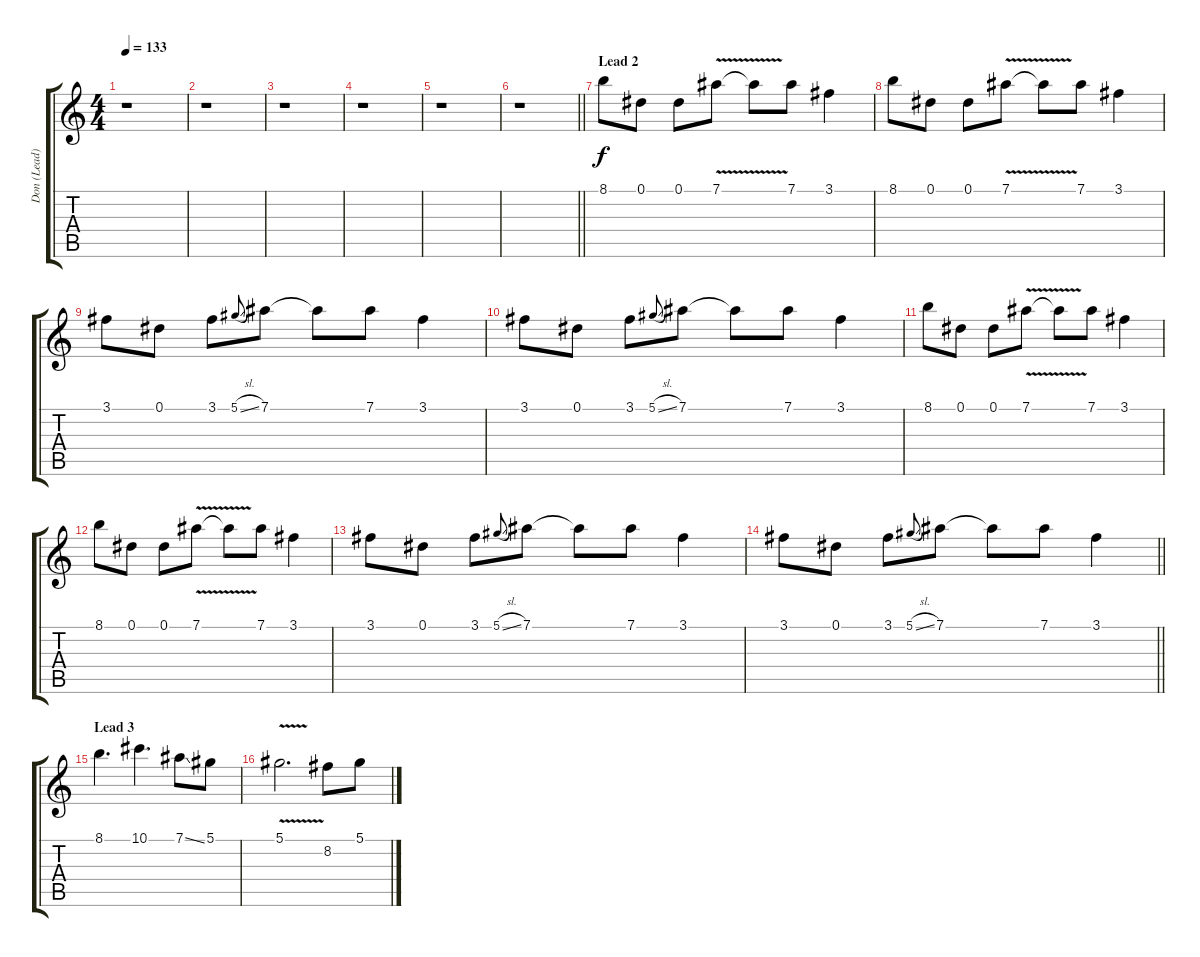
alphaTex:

\track ("Don (Lead)" "Don (Lead)") {instrument distortionguitar}
\staff {score tabs}
\tuning (Eb4 Bb3 Gb3 Db3 Ab2 Eb2) {hide}
\ts (4 4)
\tempo 133
\clef g2
\ks c
r.1{dy f} |
r.1 |
r.1 |
r.1 |
r.1 |
\barLineRight lightlight
r.1 |
\section ("" "Lead 2")
8.1.8{volume 12} 0.1.8 0.1.8 7.1{v}.8 7.1{t}.8 7.1.8 3.1.4 |
8.1.8 0.1.8 0.1.8 7.1{v}.8 7.1{t}.8 7.1.8 3.1.4 |
3.1.8 0.1.8 3.1.8 5.1{sl}.8{gr onbeat} 7.1.8 7.1{t}.8 7.1.8 3.1.4 |
3.1.8 0.1.8 3.1.8 5.1{sl}.8{gr onbeat} 7.1.8 7.1{t}.8 7.1.8 3.1.4 |
8.1.8 0.1.8 0.1.8 7.1{v}.8 7.1{t}.8 7.1.8 3.1.4 |
8.1.8 0.1.8 0.1.8 7.1{v}.8 7.1{t}.8 7.1.8 3.1.4 |
3.1.8 0.1.8 3.1.8 5.1{sl}.8{gr onbeat} 7.1.8 7.1{t}.8 7.1.8 3.1.4 |
\barLineRight lightlight
3.1.8 0.1.8 3.1.8 5.1{sl}.8{gr onbeat} 7.1.8 7.1{t}.8 7.1.8 3.1.4 |
\section ("" "Lead 3")
8.1.4{d} 10.1.4{d} 7.1{ss}.8 5.1.8 |
5.1{v}.2{d} 8.2.8 5.1.8
